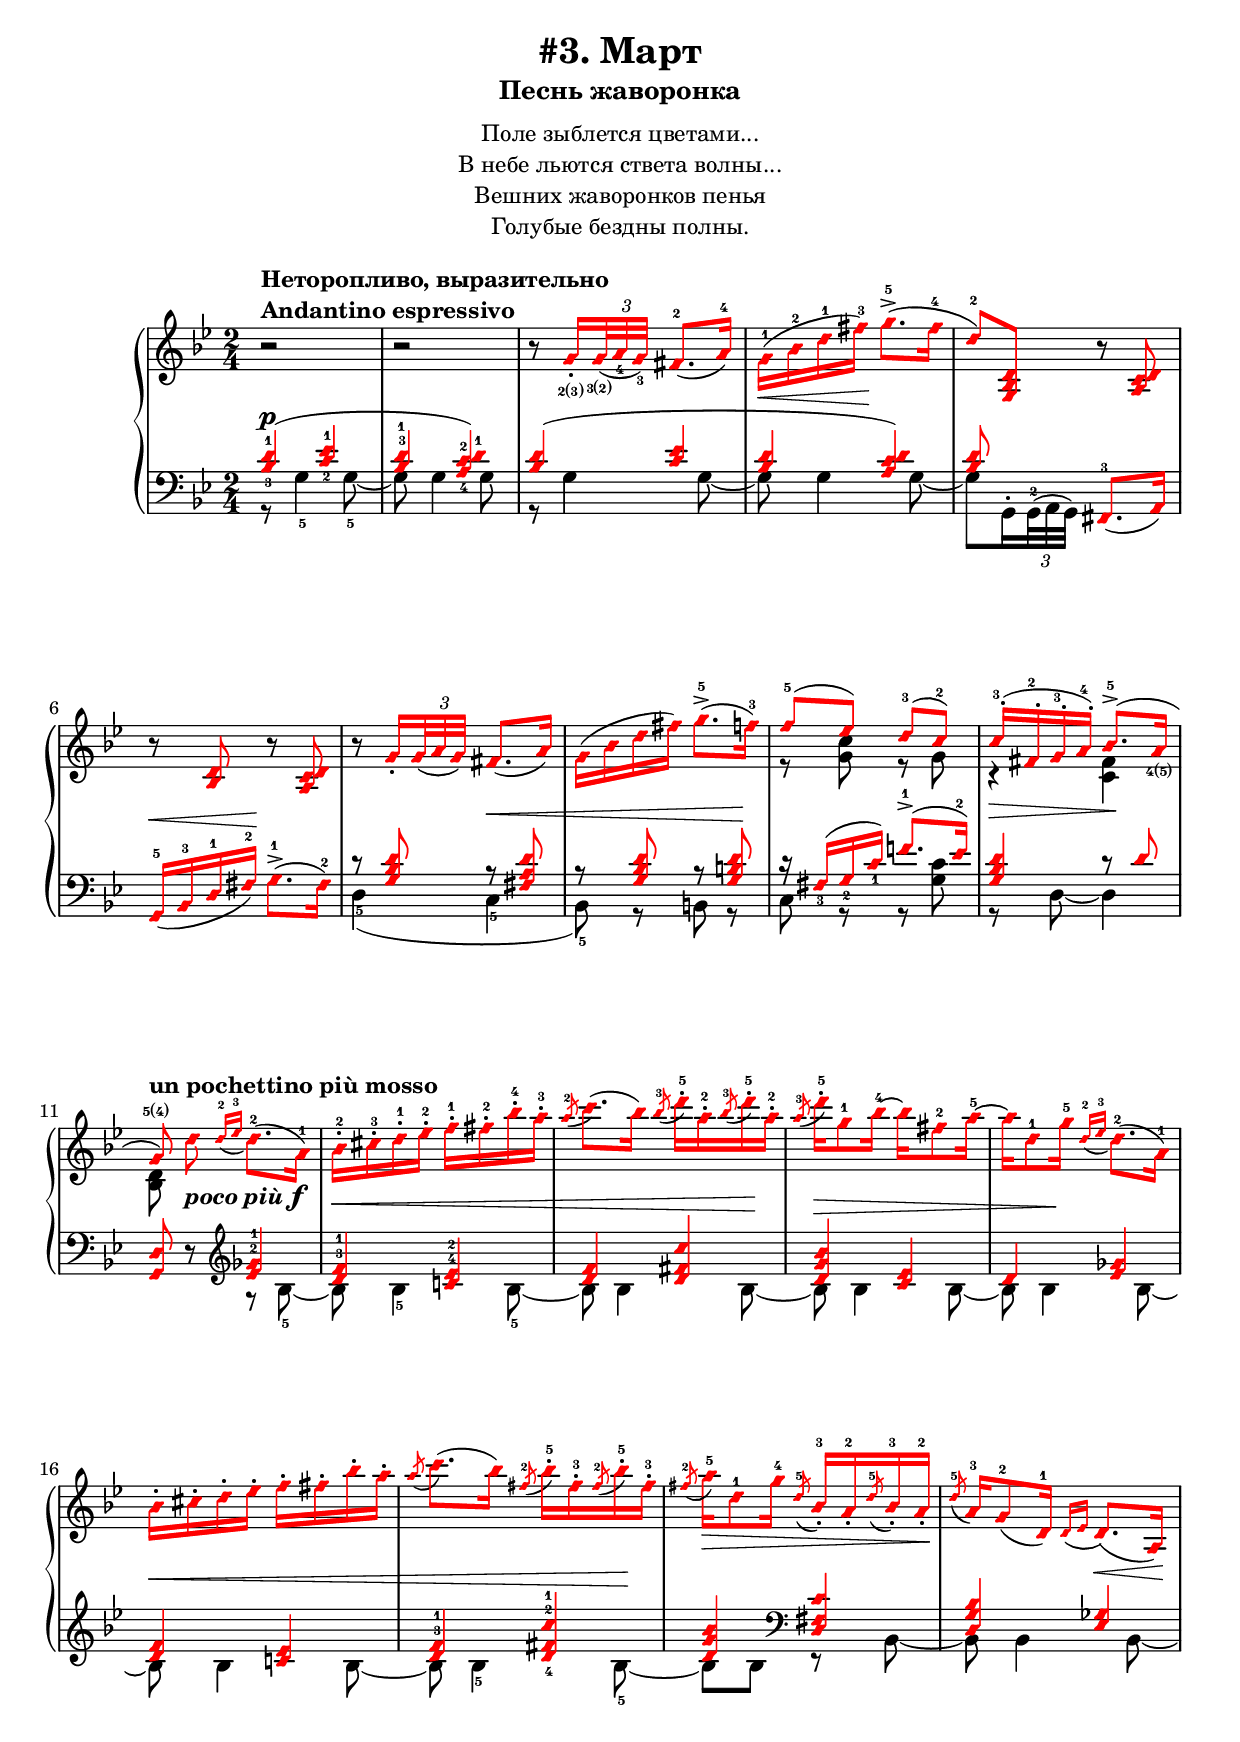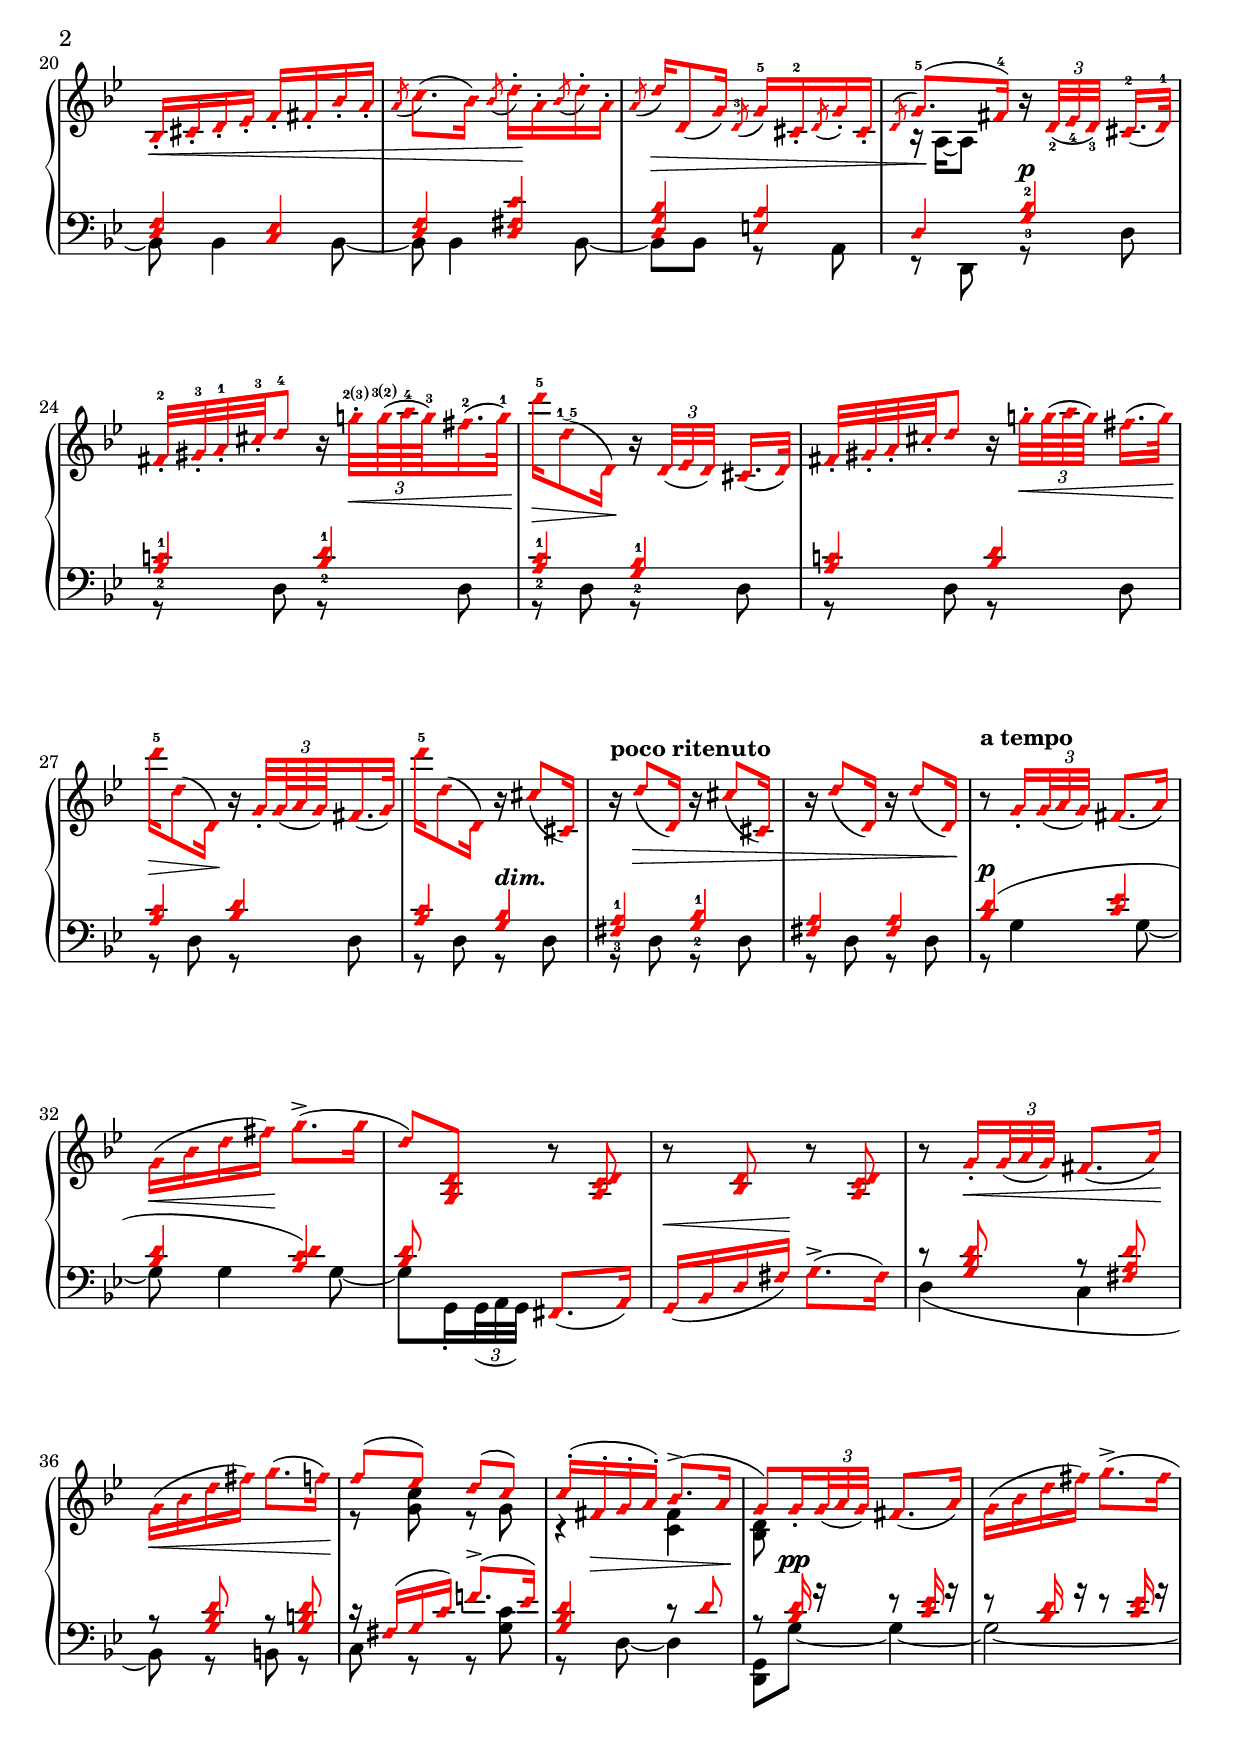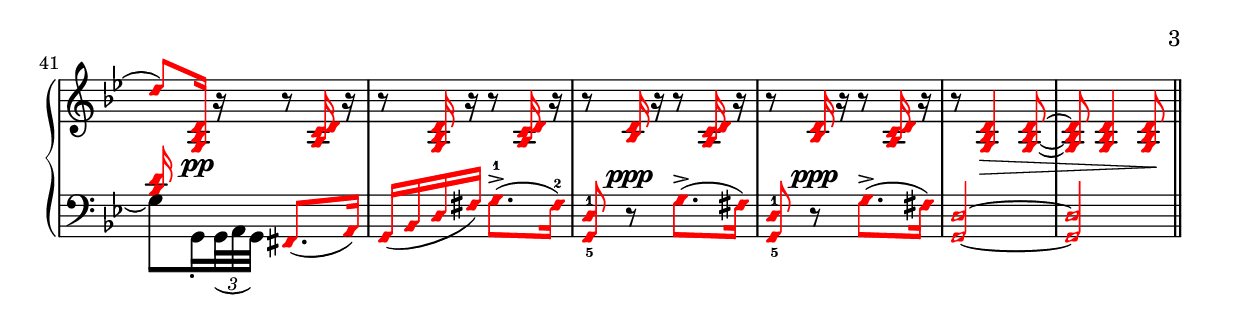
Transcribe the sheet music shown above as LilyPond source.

\version "2.18.2"
% vim:set ai ts=4 sw=4 sts=4 et :
\header {
    title="#3. Март"
    subtitle="Песнь жаворонка"
}
\markup {
    \fill-line {
        \center-column {
            \null
            \line { Поле зыблется цветами... }
            \line { В небе льются ствета волны... }
            \line { Вешних жаворонков пенья }
            \line { Голубые бездны полны. }
            \null
        }
    }
}

\new PianoStaff <<
    \new Staff <<
        \clef "treble"
        \key g \minor
        \time 2/4
        \new Voice {
            \voiceOneStyle
            \relative c''{
                % --- 1
                \oneVoice
                \override Fingering.font-size = #-7
                \override TupletBracket.bracket-visibility = #'if-no-beam
                \override Fingering.staff-padding = #'()
                    r2
                    ^\markup {
                        \column {
                            \bold {
                                \line { Неторопливо, выразительно }
                                \line { Andantino espressivo }
                            }
                        }
                    } |
                % --- 2
                    r |
                % --- 3
                    r8
                    g16_.
                    _\finger \markup { \concat { 2(3) } }
                    \tuplet 3/2 {
                        <g>32
                        _\finger \markup { \concat { 3(2) } }
                        _( <a_4> <g_3> ) }
                    fis8.-2 _( a16-4 ) |
                % --- 4
                    g-1 ( \< bes-2 d-1 fis-3 ) \! g8.->-5 ( fis16-4 |
                % --- 5
                    d8-2 ) <g,, bes d>
                    r <a c d> | 
                % --- 6
                    r <bes d> r <a c d> |
                % --- 7
                    r
                    g'16_.
                    \tuplet 3/2 { g32 _( a g ) }
                    fis8. _( a16 ) |
                % --- 8
                    g ( bes d fis ) g8.->-5 ( f16-3 ) |
                % --- 9
                \voiceOne
                    f8-5 ( ees ) d-3( c-2 ) |
                % --- 10
                    c16-.-3 ( fis,-.-2 g-.-3 a-.-4 ) bes8.->-5 ( a16
                        _\finger \markup { \concat { 4(5) } }
                        | 
                % --- 11
                \autoBeamOff
                    g8
                    \finger \markup { \concat { 5(4) } }
                    )
                    ^\markup { \bold { un pochettino più mosso } }
                \oneVoice
                    d'
                    _\markup { \bold { \italic { poco più } } \dynamic f }
                \autoBeamOn
                    \grace { d16-2 _( ees-3 }
                    d8.-2 )( a16-1 ) |
                % --- 12
                    bes-.-2 cis-.-3 d-.-1 ees-.-2 f-.-1 fis-.-2 bes-.-4 a-.-3 |
                % --- 13
                    \acciaccatura a8-2
                    c8. ( bes16 )
                    \acciaccatura bes8-3
                    d16-.-5 a-.-2
                    \acciaccatura bes8-3
                    d16-.-5 a-.-2 |
                % --- 14
                    \acciaccatura a8-3
                    d16-.-5 g,8-1 bes16-4 ~ bes fis8-2 a16-5 ~ |
                % --- 15
                    a d,8-1 g16-5
                    \grace { d16-2 _( ees-3 }
                    d8.-2 ) ( a16-1 ) |
                % --- 16
                    bes16-. cis-. d-. ees-. f-. fis-. bes-. a-. |
                % --- 17
                    \acciaccatura a8
                    c8. ( bes16 )
                    \acciaccatura fis8-2
                    bes16-.-5 fis-.-3
                    \acciaccatura fis8-2
                    bes16-.-5 fis-.-3 |
                % --- 18
                    \acciaccatura fis8-2
                    a16-5 \> d,8-1 g16-4
                    \acciaccatura d8-5
                    bes16_.-3 a_.-2
                    \acciaccatura d8-5
                    bes16_.-3 a_.-2 \! |
                % --- 19
                    \acciaccatura d8-5
                    a16-3 g8-2 _( d16-1 )
                    \grace { d16 _( ees }
                    d8. ) \< _( a16 ) \! |
                % --- 20
                    bes_. \< cis_. d_. ees_. f_. fis_. bes_. a_. |
                % --- 21
                    \acciaccatura a8
                    c8. ( bes16 )
                    \acciaccatura bes8
                    d16-. \! a-.
                    \acciaccatura bes8
                    d16-. a-. |
                % --- 22
                    \acciaccatura a8
                    d16 \> d,8 ( g16 )
                    \acciaccatura d8-3
                    g16-5 cis,_.-2
                    \acciaccatura d8
                    g16_. cis,_. |
                % --- 23
                \voiceOne
                    \acciaccatura d8
                    g8.-5 ^( \! fis16-4 )
                \oneVoice
                    r
                    \tuplet 3/2 { d32_2 _( [ ees_4 d_3 ) ] }
                    cis16.-2 _( d32-1 ) | \break
                % --- 24
                    fis32-.-2 gis-.-3 a-.-1 cis-.-3 d8-4 r16 g!32-.
                        \finger \markup { \concat { 2(3) } }
                        \<
                    \tuplet 3/2 { g64
                        \finger \markup { \concat { 3(2) } }
                        ( a-4 g-3 ) }
                    fis16.-2 ( g32-1 ) \! |
                % --- 25
                    d'16-5 \> d,8
                        \finger \markup \tied-lyric #"1~5"
                        ( d,16 ) \! r
                    \tuplet 3/2 { d32 [ ( ees d ) ] }
                    cis16. ( d32 ) |
                % --- 26
                    fis32-. gis-. a-. cis-. d8 r16 g!32-. \< [
                    \tuplet 3/2 { g64 ( a g ) ] }
                    fis16. ( g32 ) \! | \break
                % --- 27
                    d'16-5 \> d,8 ( d,16 ) \! r g32-.
                    \tuplet 3/2 { g64 ( a g ) }
                    fis16. ( g32 ) |
                % --- 28
                    d''16-5 d,8 ( d,16 ) r cis'8 ( cis,16 ) |
                % --- 29
                    r
                    ^\markup { \bold { poco ritenuto } }
                    d'8 \> ( d,16 ) r cis'8 ( cis,16 ) |
                % --- 30
                    r d'8 ( d,16 ) r d'8 ( d,16 ) \! |
                % --- 31
                    r8
                    ^\markup { \bold { a tempo } }
                    g16-.
                    \tuplet 3/2 { g32 ( a g ) }
                    fis8. ( a16 ) | \break
                % --- 32
                    g \< ( bes d fis \! ) g8.-> ( g16 |
                % --- 33
                    d8 ) <g,, bes d> r <a c d> |
                % --- 34
                    r <bes d> r <a c d> |
                % --- 35
                    r g'16-. \<
                    \tuplet 3/2 { g32 ( a g ) }
                    fis8. ( a16 ) \! | \break
                % --- 36
                    g \< ( bes d fis ) g8. ( f16 ) \! |
                % --- 37
                \voiceOne
                    f8 ( ees ) d ( c ) |
                % --- 38
                    c16-. ( fis,-. \> g-. a-. )  bes8.-> ( a16 \! |
                % --- 39
                    g8 )
                \oneVoice
                    g16-.
                    \tuplet 3/2 { g32 ( a g ) }
                    fis8. ( a16 ) |
                % --- 40
                    g16 ( bes d fis ) g8.-> ( fis16 | \break
                % --- 41
                    d8 ) <g,, bes d>16 \pp r r8 <a c d>16 r |
                % --- 42
                    r8 <g bes d>16 r r8 <a c d>16 r |
                % --- 43
                    r8 <bes d>16 r r8 <a c d>16 r |
                % --- 44
                    r8 <bes d>16 r r8 <a c d>16 r |
                % --- 45
                    r8 <g bes d>4 \> <g bes d>8 ~ |
                % --- 46
                    <g bes d> <g bes d>4 <g bes d>8 \!
                \bar "||"
            }
        }
        \new Voice {
            \voiceTwo
            \relative c'{
                % --- 1..8
                    s2 | s | s | s | s | s | s | s |
                % --- 9
                    r8 <g' c> r g |
                % --- 10
                    r4 \> <fis c> \! |
                % --- 11
                    <bes, d>8 s4. |
                % --- 12..22
                    s2 | s | s | s | s | s | s | s | s | s | s |
                % --- 23
                    r16 a ~ a8 s4 |
                % --- 24..36
                    s2 | s | s | s | s | s | s | s | s | s | s | s | s |
                % --- 37
                    r8 <g' c> r g |
                % --- 38
                    r4 <c, fis> |
                % --- 39
                    <bes d>8
            }
        }
    >>
    \new Staff <<
        \clef "bass"
        \key g \minor
        \new Voice {
            \voiceOne
            \voiceOneStyle
            \override Fingering.font-size = #-7
            \dynamicUp
            \relative c' {
                % --- 1
                \override Fingering.staff-padding = #'()
                    <bes-3 d-1>4 ( \p <c-2 ees-1> |
                % --- 2
                    <bes^3 d-1> <a-4 c-2 d-1> ) |
                % --- 3
                    <bes d> ( <c ees> |
                % --- 4
                    <bes d> <a c d> ) |
                % --- 5
                    <bes d>8 s
                \oneVoice
                    <fis,-3>8. ( a16 ) |
                % --- 6
                    g16-5 ( \< bes-3 d-1 fis-2 ) \! g8.-1-> ( fis16-2 ) |
                % --- 7
                \voiceOne
                    r8 <g bes d> r \< <fis a d> |
                % --- 8
                    r8 <g bes d> r <g b d> \! |
                % --- 9
                    r16 fis_3 ( g_2 c_1 ) f!8.^1-> ( ees16^2 ) |
                % --- 10
                    <g, bes d>4 r8 d' |
                % --- 11
                \oneVoice
                    <g,, d'> r
                \clef "treble"
                \voiceOne
                    <ees''^2 ges^1>4 |
                % --- 12
                    <d^3 f^1> <c!^4 ees^2> |
                % --- 13
                    <d f> <d fis c'> |
                % --- 14
                    <d g bes> <c ees> |
                % --- 15
                    d <ees ges> |
                % --- 16
                    <d f> <c! ees> |
                % --- 17
                    <d^3 f^1> <d-4 fis-2 c'-1> |
                % --- 18
                    <d g bes>
                \clef "bass"
                    <d, fis c'> |
                % --- 19
                    <d g bes> <ees ges> |
                % --- 20
                    <d f> <c ees> |
                % --- 21
                    <d f> <d fis c'> |
                % --- 22
                    <d g bes> <e a> |
                % --- 23
                    d <g-3 bes-2> \p |
                % --- 24
                    <a-2 c!-1> <bes-2 d-1> |
                % --- 25
                    <a-2 c-1> <g-2 bes-1> |
                % --- 26
                    <a c!> <bes d> |
                % --- 27
                    <a c> <bes d> |
                % --- 28
                    <a c> <g bes>
                    ^\markup { \bold { \italic { dim. } } } |
                % --- 29
                    <fis-3 a-1> <g-2 bes-1> |
                % --- 30
                    <fis a> <fis a> |
                % --- 31
                    <bes d> ( \p <c ees> |
                % --- 32
                    <bes d> <a c d> ) |
                % --- 33
                    <bes d>8 s
                \oneVoice
                    fis,8. ( a16 ) |
                % --- 34
                    g \< ( bes d fis \! ) g8.-> ( fis16 ) |
                % --- 35
                \voiceOne
                    r8 <g bes d> r <fis a d> |
                % --- 36
                    r <g bes d> r <g b d> |
                % --- 37
                    r16 fis ( g c ) f!8.-> ( ees16 ) |
                % --- 38
                    <g, bes d>4 r8 d'8 |
                % --- 39
                    r8 <bes d>16 \pp r r8 <c ees>16 r |
                % --- 40
                    r8 <bes d>16 r16 r8 <c ees>16 r |
                % --- 41
                    <bes d> s8.
                \oneVoice
                    fis,8. ( a16 ) |
                % --- 42
                    g ( bes d fis ) g8.-1-> ( fis16-2 ) |
                % --- 43
                    <g,-5 d'-1>8 r \ppp g'8.-> ( fis16 ) |
                % --- 44
                    <g,-5 d'-1>8 r \ppp g'8.-> ( fis16 ) |
                % --- 45
                    <g, d'>2 ~ |
                % --- 46
                    <g d'>
                \bar "||"
            }
        }
        \new Voice {
            \voiceTwo
            \override Fingering.font-size = #-7
            \override TupletBracket.bracket-visibility = #'if-no-beam
            \dynamicUp
            \relative c' {
                % --- 1
                    r8 g4-5 g8-5 ~ |
                % --- 2
                    g g4 g8 |
                % --- 3
                    r g4 g8 ~ |
                % --- 4
                    g g4 g8 ~ |
                % --- 5
                \override Fingering.staff-padding = #'()
                    g8 g,16^.
                    \tuplet 3/2 { g32^2^( a g) }
                    s4 |
                % --- 6
                    s2 |
                % --- 7
                    d'4-5 ( c-5 |
                % --- 8
                    bes8-5 ) r b r |
                % --- 9
                    c r r <g' c> |
                % --- 10
                    r d ~ d4 |
                % --- 11
                    s4 r8 bes'8-5 ~ |
                % --- 12
                    bes \< bes4-5 bes8-5 ~ |
                % --- 13
                    bes bes4 bes8 \! ~ |
                % --- 14
                    bes \> bes4 bes8 ~ |
                % --- 15
                    bes bes4 \! bes8 ~ |
                % --- 16
                    bes \< bes4 bes8 ~ |
                % --- 17
                    bes bes4-5 bes8-5 \! ~ |
                % --- 18
                    bes bes r bes, ~ |
                % --- 19
                    bes bes4 bes8 ~ |
                % --- 20
                    bes bes4 bes8 ~ |
                % --- 21
                    bes bes4 bes8 ~ |
                % --- 22
                    bes bes r a |
                % --- 23
                    r d, r d' |
                % --- 24
                    r d r d |
                % --- 25
                    r d r d |
                % --- 26
                    r d r d |
                % --- 27
                    r d r d |
                % --- 28
                    r d r d |
                % --- 29
                    r d r d |
                % --- 30
                    r d r d |
                % --- 31
                    r g4 g8 ~ |
                % --- 32
                    g g4 g8 ~ |
                % --- 33
                    g g,16-.
                    \tuplet 3/2 { g32 ( a g ) }
                    s4 |
                % --- 34
                    s2 |
                % --- 35
                    d'4 ( c |
                % --- 36
                    bes8 ) r b r |
                % --- 37
                    c r r <g' c> |
                % --- 38
                    r d ~ d4 |
                % --- 39
                    <g, d>8 g' ~ g4 ~ |
                % --- 40
                    g2 ~ |
                % --- 41
                    g8 g,16-.
                    \tuplet 3/2 { g32 ( a g ) }
                    s4 |
            }
        }
    >>
>>

